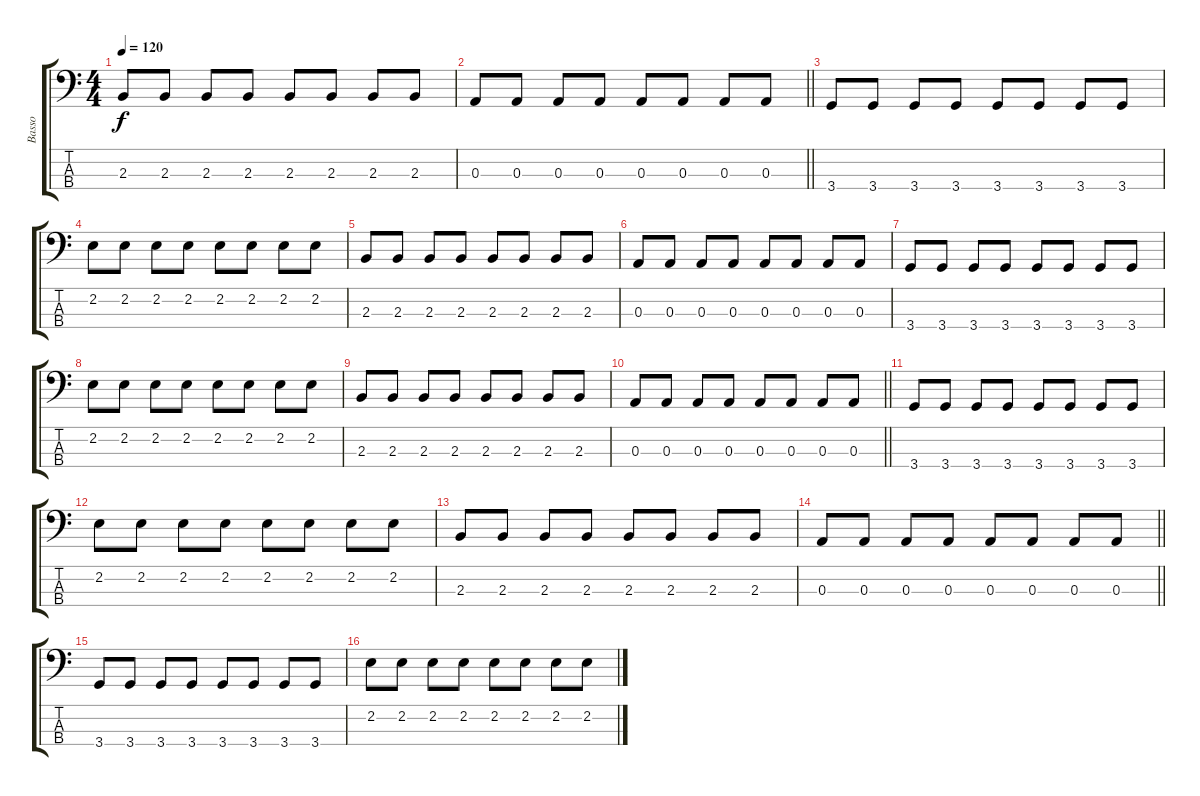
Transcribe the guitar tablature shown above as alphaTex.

\track ("Basso" "Basso") {instrument fretlessbass}
\staff {score tabs}
\tuning (G2 D2 A1 E1) {hide}
\ts (4 4)
\tempo 120
\clef f4
\ks c
2.3.8{dy f} 2.3.8 2.3.8 2.3.8 2.3.8 2.3.8 2.3.8 2.3.8 |
\barLineRight lightlight
0.3.8 0.3.8 0.3.8 0.3.8 0.3.8 0.3.8 0.3.8 0.3.8 |
3.4.8 3.4.8 3.4.8 3.4.8 3.4.8 3.4.8 3.4.8 3.4.8 |
2.2.8 2.2.8 2.2.8 2.2.8 2.2.8 2.2.8 2.2.8 2.2.8 |
2.3.8 2.3.8 2.3.8 2.3.8 2.3.8 2.3.8 2.3.8 2.3.8 |
0.3.8 0.3.8 0.3.8 0.3.8 0.3.8 0.3.8 0.3.8 0.3.8 |
3.4.8 3.4.8 3.4.8 3.4.8 3.4.8 3.4.8 3.4.8 3.4.8 |
2.2.8 2.2.8 2.2.8 2.2.8 2.2.8 2.2.8 2.2.8 2.2.8 |
2.3.8 2.3.8 2.3.8 2.3.8 2.3.8 2.3.8 2.3.8 2.3.8 |
\barLineRight lightlight
0.3.8 0.3.8 0.3.8 0.3.8 0.3.8 0.3.8 0.3.8 0.3.8 |
3.4.8 3.4.8 3.4.8 3.4.8 3.4.8 3.4.8 3.4.8 3.4.8 |
2.2.8 2.2.8 2.2.8 2.2.8 2.2.8 2.2.8 2.2.8 2.2.8 |
2.3.8 2.3.8 2.3.8 2.3.8 2.3.8 2.3.8 2.3.8 2.3.8 |
\barLineRight lightlight
0.3.8 0.3.8 0.3.8 0.3.8 0.3.8 0.3.8 0.3.8 0.3.8 |
3.4.8 3.4.8 3.4.8 3.4.8 3.4.8 3.4.8 3.4.8 3.4.8 |
2.2.8 2.2.8 2.2.8 2.2.8 2.2.8 2.2.8 2.2.8 2.2.8
